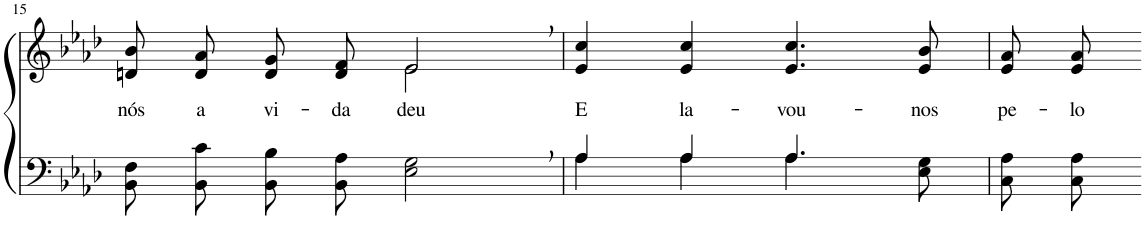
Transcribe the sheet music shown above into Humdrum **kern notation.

**kern	**kern	**text
*part2	*part1	*part1
*staff2	*staff1	*staff1
*I"Parte III e IV	*I"Parte I e II	*
!!LO:PB:g=z
*clefF4	*clefG2	*
*Trd-1c-2	*Trd-1c-2	*
*k[b-e-a-d-]	*k[b-e-a-d-]	*
*M4/4	*M4/4	*
=15	=15	=15
!	!	!LO:LY:b
*	*^	*
8BB-\ 8F\L	8dn/ 8b-/L	2ryy	nós
!	!	!	!LO:LY:b
8BB-\ 8c\J	8d/ 8a-/J	.	a
!	!	!	!LO:LY:b
8BB-\ 8B-\L	8d/ 8g/L	.	vi-
!	!	!	!LO:LY:b
8BB-\ 8A-\J	8d/ 8f/J	.	-da
!	!	!	!LO:LY:b
2E-\, 2G\,	2e-,/	2e-\	deu
=16	=16	=16	=16
*^	*	*	*
!	!	!	!	!LO:LY:b
*	*	*v	*v	*
4A-/	4A-\	4e-/ 4cc/	E
!	!	!	!LO:LY:b
4A-/	4A-\	4e-/ 4cc/	la-
!	!	!	!LO:LY:b
4.A-/	4.A-\	4.e-/ 4.cc/	-vou-
!	!	!	!LO:LY:b
8ryy	8E-\ 8G\	8e-/ 8b-/	-nos
=17	=17	=17	=17
!	!	!	!LO:LY:b
*v	*v	*	*
8C\ 8A-\L	8e-/ 8a-/L	pe-
!	!	!LO:LY:b
8C\ 8A-\J	8e-/ 8a-/J	-lo
=-	=-	=-
*-	*-	*-
